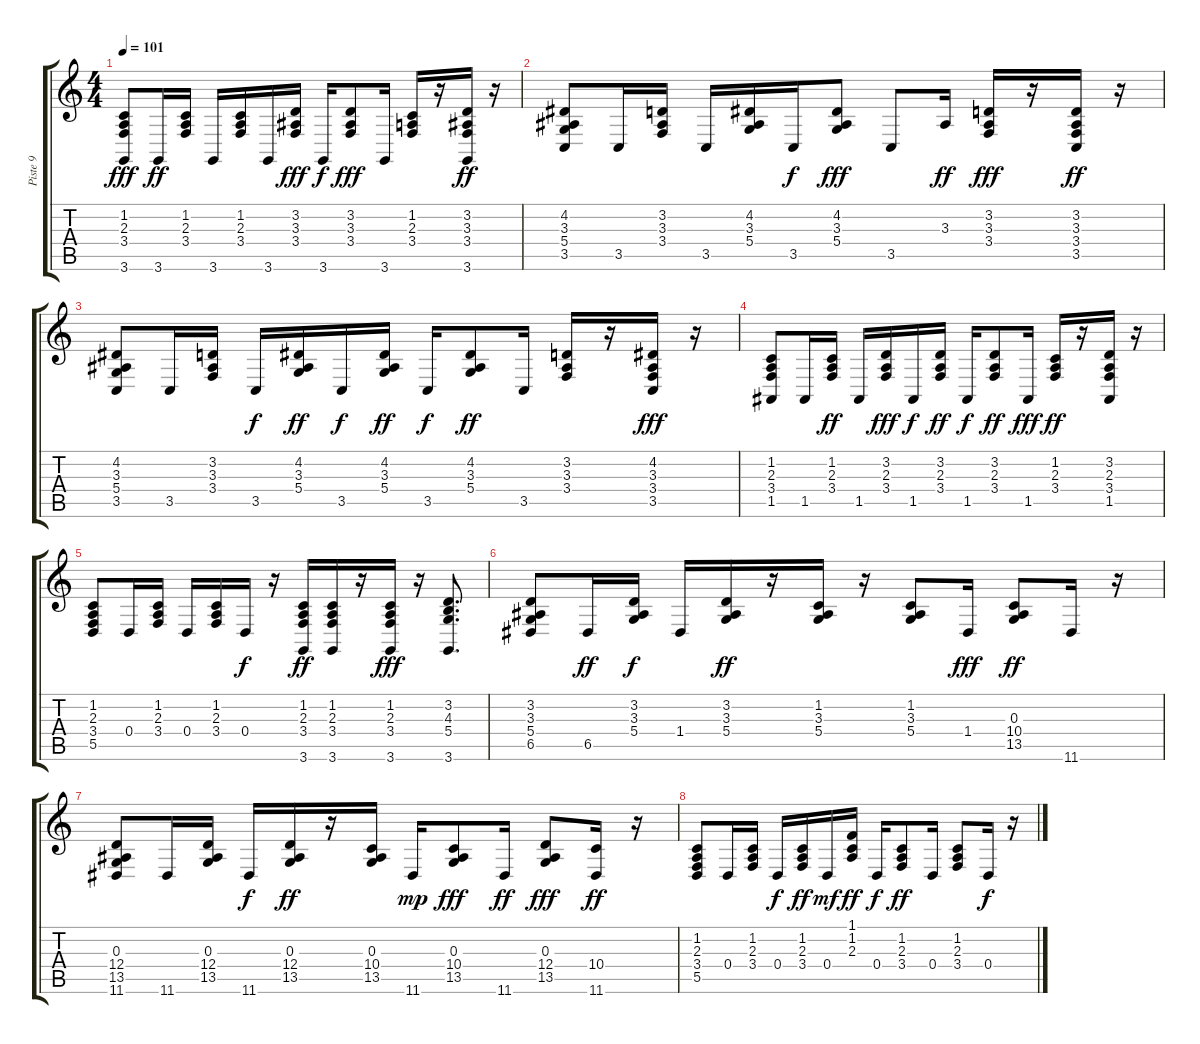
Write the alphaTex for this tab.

\track ("Piste 9" "Piste 9") {instrument brightacousticpiano}
\staff {score tabs}
\tuning (E4 B3 G3 D3 A2 E2) {hide}
\ts (4 4)
\tempo 101
\clef g2
\ks c
(1.2 2.3 3.4 3.6).8{dy fff} 3.6.16{dy ff} (1.2 2.3 3.4).16 3.6.16 (1.2 2.3 3.4).16 3.6.16 (3.2 3.3 3.4).16{dy fff} 3.6.16{dy f} (3.2 3.3 3.4).8{dy fff} 3.6.16 (1.2 2.3 3.4).16 r.16 (3.2 3.3 3.4 3.6).16{dy ff} r.16 |
(4.2 3.3 5.4 3.5).8 3.5.16 (3.2 3.3 3.4).16 3.5.16 (4.2 3.3 5.4).16 3.5.16{dy f} (4.2 3.3 5.4).8{dy fff} 3.5.8 3.3.16{dy ff} (3.2 3.3 3.4).16{dy fff} r.16 (3.2 3.3 3.4 3.5).16{dy ff} r.16 |
(4.2 3.3 5.4 3.5).8 3.5.16 (3.2 3.3 3.4).16 3.5.16{dy f} (4.2 3.3 5.4).16{dy ff} 3.5.16{dy f} (4.2 3.3 5.4).16{dy ff} 3.5.16{dy f} (4.2 3.3 5.4).8{dy ff} 3.5.16 (3.2 3.3 3.4).16 r.16 (4.2 3.3 3.4 3.5).16{dy fff} r.16 |
(1.2 2.3 3.4 1.5).8 1.5.16 (1.2 2.3 3.4).16{dy ff} 1.5.16 (3.2 2.3 3.4).16{dy fff} 1.5.16{dy f} (3.2 2.3 3.4).16{dy ff} 1.5.16{dy f} (3.2 2.3 3.4).8{dy ff} 1.5.16{dy fff} (1.2 2.3 3.4).16{dy ff} r.16 (3.2 2.3 3.4 1.5).16 r.16 |
(1.2 2.3 3.4 5.5).8 0.4.16 (1.2 2.3 3.4).16 0.4.16 (1.2 2.3 3.4).16 0.4.16{dy f} r.16 (1.2 2.3 3.4 3.6).16{dy ff} (1.2 2.3 3.4 3.6).16 r.16 (1.2 2.3 3.4 3.6).16{dy fff} r.16 (3.2 4.3 5.4 3.6).8{d} |
(3.2 3.3 5.4 6.5).8 6.5.16{dy ff} (3.2 3.3 5.4).16{dy f} 1.4.16 (3.2 3.3 5.4).16{dy ff} r.16 (1.2 3.3 5.4).16 r.16 (1.2 3.3 5.4).8 1.4.16{dy fff} (0.3 10.4 13.5).8{dy ff} 11.6.16 r.16 |
(0.3 12.4 13.5 11.6).8 11.6.16 (0.3 12.4 13.5).16 11.6.16{dy f} (0.3 12.4 13.5).16{dy ff} r.16 (0.3 10.4 13.5).16 11.6.16{dy mp} (0.3 10.4 13.5).8{dy fff} 11.6.16{dy ff} (0.3 12.4 13.5).8{dy fff} (10.4 11.6).16{dy ff} r.16 |
(1.2 2.3 3.4 5.5).8 0.4.16 (1.2 2.3 3.4).16 0.4.16{dy f} (1.2 2.3 3.4).16{dy ff} 0.4.16{dy mf} (1.1 1.2 2.3).16{dy ff} 0.4.16{dy f} (1.2 2.3 3.4).8{dy ff} 0.4.16 (1.2 2.3 3.4).8 0.4.16{dy f} r.16
